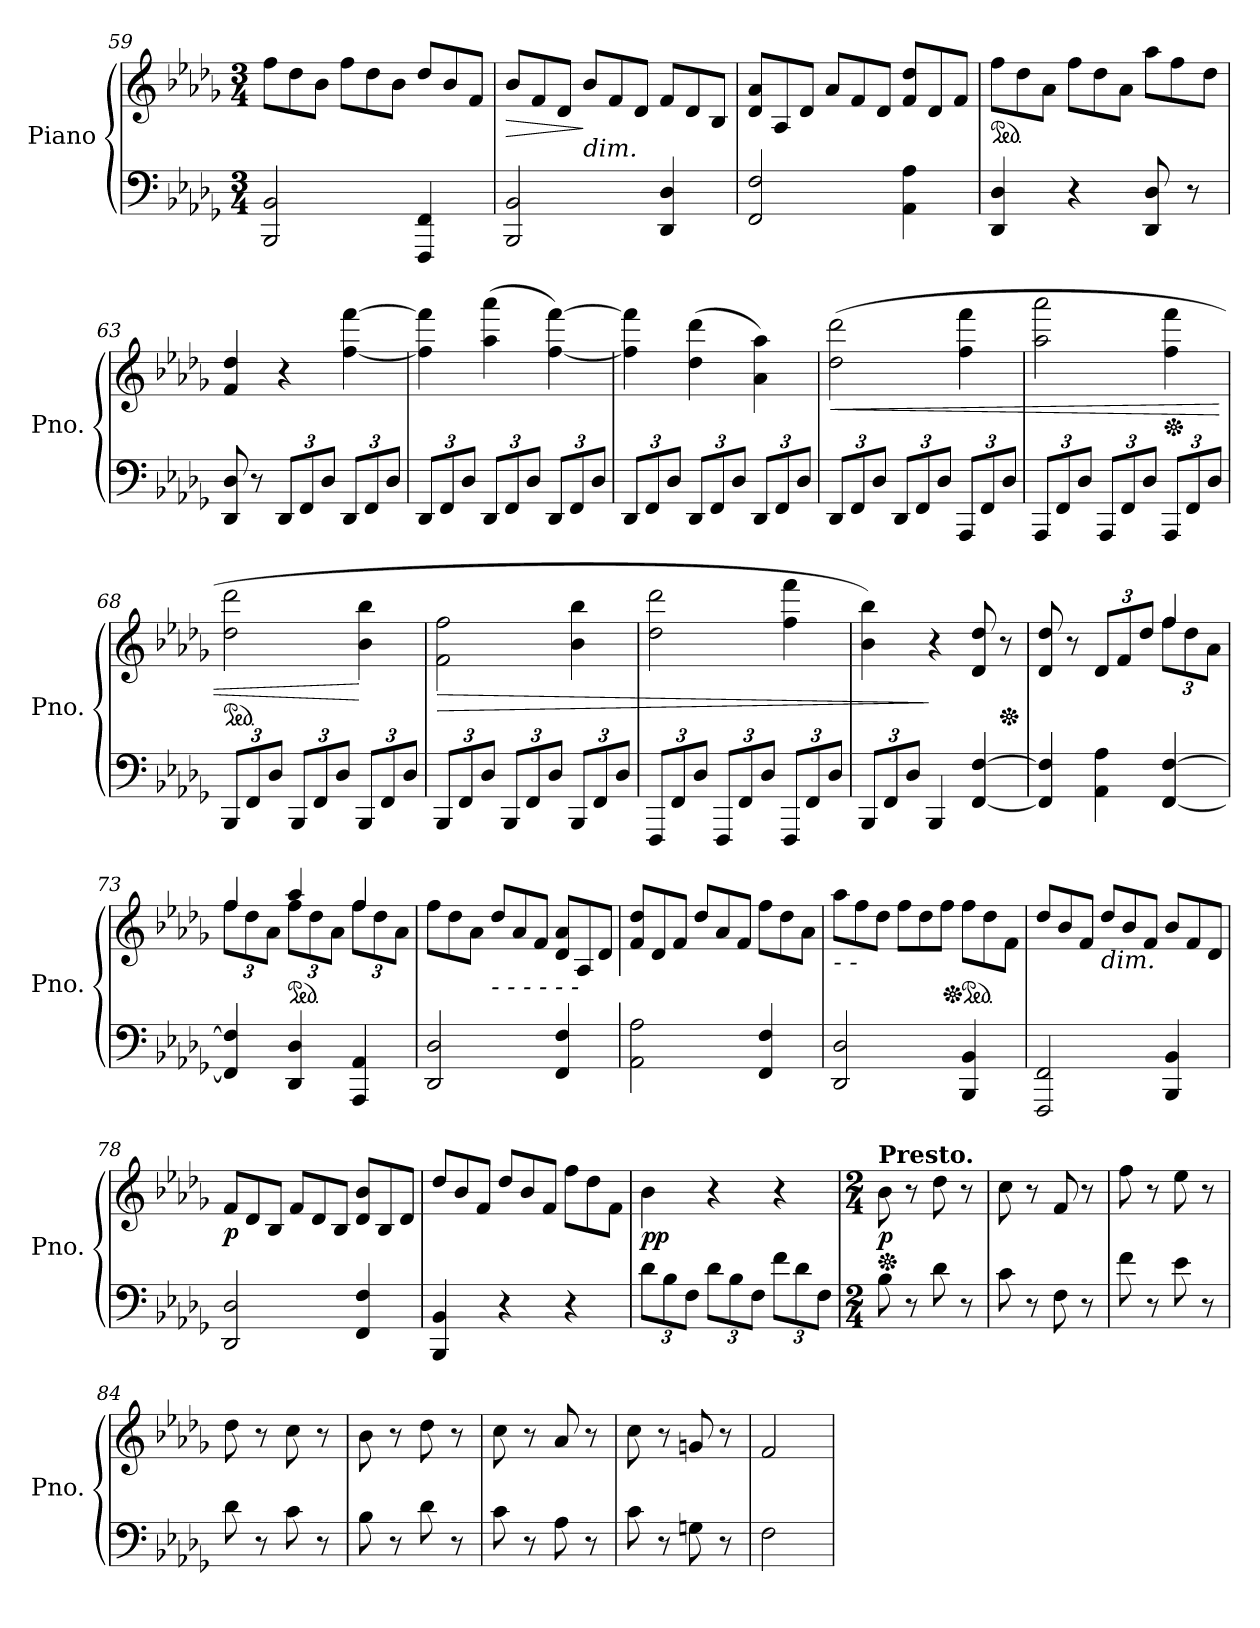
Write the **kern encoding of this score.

**kern	**kern	**dynam
*part1	*part1	*part1
*staff2	*staff1	*staff1/2
*I"Piano	*	*
*I'Pno.	*	*
!!LO:LB:g=z
*clefF4	*clefG2	*
*k[b-e-a-d-g-]	*k[b-e-a-d-g-]	*
*M3/4	*M3/4	*
*	*Xtuplet	*
=59	=59	=59
2BBB-/ 2BB-/	12ff\L	.
.	12dd-\	.
.	12b-\J	.
.	12ff\L	.
.	12dd-\	.
.	12b-\J	.
4FFF/ 4FF/	12dd-/L	.
.	12b-/	.
.	12f/J	.
=60	=60	=60
!	!	!LO:HP:b
2BBB-/ 2BB-/	12b-/L	>
.	12f/	.
.	12d-/J	.
!	!LO:TX:b:i:t=dim.	!
.	12b-/L	]
.	12f/	.
.	12d-/J	.
4DD-/ 4D-/	12f/L	.
.	12d-/	.
.	12B-/J	.
=61	=61	=61
2FF/ 2F/	12d-/ 12a-/L	.
.	12A-/	.
.	12d-/J	.
.	12a-/L	.
.	12f/	.
.	12d-/J	.
4AA-\ 4A-\	12f/ 12dd-/L	.
.	12d-/	.
.	12f/J	.
!!LO:LB:g=z
=62	=62	=62
*	*ped	*
4DD-/ 4D-/	12ff\L	.
.	12dd-\	.
.	12a-\J	.
4r	12ff\L	.
.	12dd-\	.
.	12a-\J	.
8DD-/ 8D-/	12aa-\L	.
.	12ff\	.
8r	.	.
.	12dd-\J	.
=63	=63	=63
8DD-/ 8D-/	4f/ 4dd-/	.
8r	.	.
*Xbrackettup	*	*
12DD-/L	4r	.
12FF/	.	.
12D-/J	.	.
12DD-/L	[4ff\ [4fff\	.
12FF/	.	.
12D-/J	.	.
=64	=64	=64
12DD-/L	4ff\] 4fff\]	.
12FF/	.	.
12D-/J	.	.
12DD-/L	(4aa-\ 4aaa-\	.
12FF/	.	.
12D-/J	.	.
12DD-/L	[4ff\ [4fff\)	.
12FF/	.	.
12D-/J	.	.
!!LO:LB:g=z
=65	=65	=65
12DD-/L	4ff\] 4fff\]	.
12FF/	.	.
12D-/J	.	.
12DD-/L	(4dd-\ 4ddd-\	.
12FF/	.	.
12D-/J	.	.
12DD-/L	4a-\ 4aa-\)	.
12FF/	.	.
12D-/J	.	.
=66	=66	=66
!	!	!LO:HP:b
12DD-/L	(2dd-\ 2ddd-\	<
12FF/	.	.
12D-/J	.	.
12DD-/L	.	.
12FF/	.	.
12D-/J	.	.
12AAA-/L	4ff\ 4fff\	.
12FF/	.	.
12D-/J	.	.
=67	=67	=67
12AAA-/L	2aa-\ 2aaa-\	.
12FF/	.	.
12D-/J	.	.
12AAA-/L	.	.
12FF/	.	.
12D-/J	.	.
*	*Xped	*
12AAA-/L	4ff\ 4fff\	.
12FF/	.	.
12D-/J	.	.
!!LO:LB:g=z
=68	=68	=68
*	*ped	*
12BBB-/L	2dd-\ 2ddd-\	.
12FF/	.	.
12D-/J	.	.
12BBB-/L	.	.
12FF/	.	.
12D-/J	.	.
12BBB-/L	4b-\ 4bb-\	[
12FF/	.	.
12D-/J	.	.
=69	=69	=69
!	!	!LO:HP:b
12BBB-/L	2f\ 2ff\	>
12FF/	.	.
12D-/J	.	.
12BBB-/L	.	.
12FF/	.	.
12D-/J	.	.
12BBB-/L	4b-\ 4bb-\	.
12FF/	.	.
12D-/J	.	.
=70	=70	=70
12FFF/L	2dd-\ 2ddd-\	.
12FF/	.	.
12D-/J	.	.
12FFF/L	.	.
12FF/	.	.
12D-/J	.	.
12FFF/L	4ff\ 4fff\	.
12FF/	.	.
12D-/J	.	.
!!LO:LB:g=z
=71	=71	=71
12BBB-/L	4b-\ 4bb-\)	.
12FF/	.	.
12D-/J	.	.
4BBB-/	4r	]
[4FF/ [4F/	8d-/ 8dd-/	.
*	*Xped	*
.	8r	.
=72	=72	=72
*	*^	*
4FF/] 4F/]	8d-/ 8dd-/	2ryy	.
.	8r	.	.
*	*tuplet	*	*
*	*Xbrackettup	*	*
4AA-\ 4A-\	12d-/L	.	.
.	12f/	.	.
.	12dd-/J	.	.
[4FF/ [4F/	4ff/	12ff\L	.
.	.	12dd-\	.
.	.	12a-\J	.
=73	=73	=73	=73
4FF/] 4F/]	4ff/	12ff\L	.
.	.	12dd-\	.
.	.	12a-\J	.
*	*ped	*	*
*	*	*brackettup	*
4DD-/ 4D-/	4aa-/	12ff\L	.
.	.	12dd-\	.
.	.	12a-\J	.
4AAA-/ 4AA-/	4ff/	12ff\L	.
.	.	12dd-\	.
.	.	12a-\J	.
*	*v	*v	*
!!LO:PB:g=z
=74	=74	=74
*	*Xtuplet	*
*	*^	*
!	!LO:TX:b:i:t=cresc.	!	!
*	*v	*v	*
2DD-/ 2D-/	12ff\L	.
.	12dd-\	.
.	12a-\J	.
!	!LO:TX:b:i:t=-        -        -         -         -           -	!
.	12dd-/L	.
.	12a-/	.
.	12f/J	.
4FF/ 4F/	12d-/ 12a-/L	.
.	12A-/	.
.	12d-/J	.
=75	=75	=75
2AA-\ 2A-\	12f/ 12dd-/L	.
.	12d-/	.
.	12f/J	.
.	12dd-/L	.
.	12a-/	.
.	12f/J	.
4FF/ 4F/	12ff\L	.
.	12dd-\	.
.	12a-\J	.
=76	=76	=76
!	!LO:TX:b:i:t=-        -	!
2DD-/ 2D-/	12aa-\L	.
.	12ff\	.
.	12dd-\J	.
.	12ff\L	.
.	12dd-\	.
.	12ff\J	.
*	*Xped	*
*	*ped	*
4BBB-/ 4BB-/	12ff\L	.
.	12dd-\	.
.	12f\J	.
!!LO:LB:g=z
=77	=77	=77
2FFF/ 2FF/	12dd-/L	.
.	12b-/	.
.	12f/J	.
!	!LO:TX:b:i:t=dim.	!
.	12dd-/L	.
.	12b-/	.
.	12f/J	.
4BBB-/ 4BB-/	12b-/L	.
.	12f/	.
.	12d-/J	.
=78	=78	=78
!	!	!LO:DY:b
2DD-/ 2D-/	12f/L	p
.	12d-/	.
.	12B-/J	.
.	12f/L	.
.	12d-/	.
.	12B-/J	.
4FF/ 4F/	12d-/ 12b-/L	.
.	12B-/	.
.	12d-/J	.
=79	=79	=79
4BBB-/ 4BB-/	12dd-/L	.
.	12b-/	.
.	12f/J	.
4r	12dd-/L	.
.	12b-/	.
.	12f/J	.
4r	12ff\L	.
.	12dd-\	.
.	12f\J	.
!!LO:LB:g=z
=80	=80	=80
*brackettup	*	*
!	!	!LO:DY:b
12d-\L	4b-\	pp
12B-\	.	.
12F\J	.	.
12d-\L	4r	.
12B-\	.	.
12F\J	.	.
12f\L	4r	.
12d-\	.	.
12F\J	.	.
=81	=81	=81
*M2/4	*M2/4	*
*	*Xped	*
!	!LO:TX:a:B:t=Presto.	!
!	!	!LO:DY:b
8B-\	8b-\	p
8r	8r	.
8d-\	8dd-\	.
8r	8r	.
=82	=82	=82
8c\	8cc\	.
8r	8r	.
8F\	8f/	.
8r	8r	.
=83	=83	=83
8f\	8ff\	.
8r	8r	.
8e-\	8ee-\	.
8r	8r	.
=84	=84	=84
8d-\	8dd-\	.
8r	8r	.
8c\	8cc\	.
8r	8r	.
!!LO:LB:g=z
=85	=85	=85
8B-\	8b-\	.
8r	8r	.
8d-\	8dd-\	.
8r	8r	.
=86	=86	=86
8c\	8cc\	.
8r	8r	.
8A-\	8a-/	.
8r	8r	.
=87	=87	=87
8c\	8cc\	.
8r	8r	.
8Gn\	8gn/	.
8r	8r	.
=88	=88	=88
2F\	2f/	.
=	=	=
*-	*-	*-
